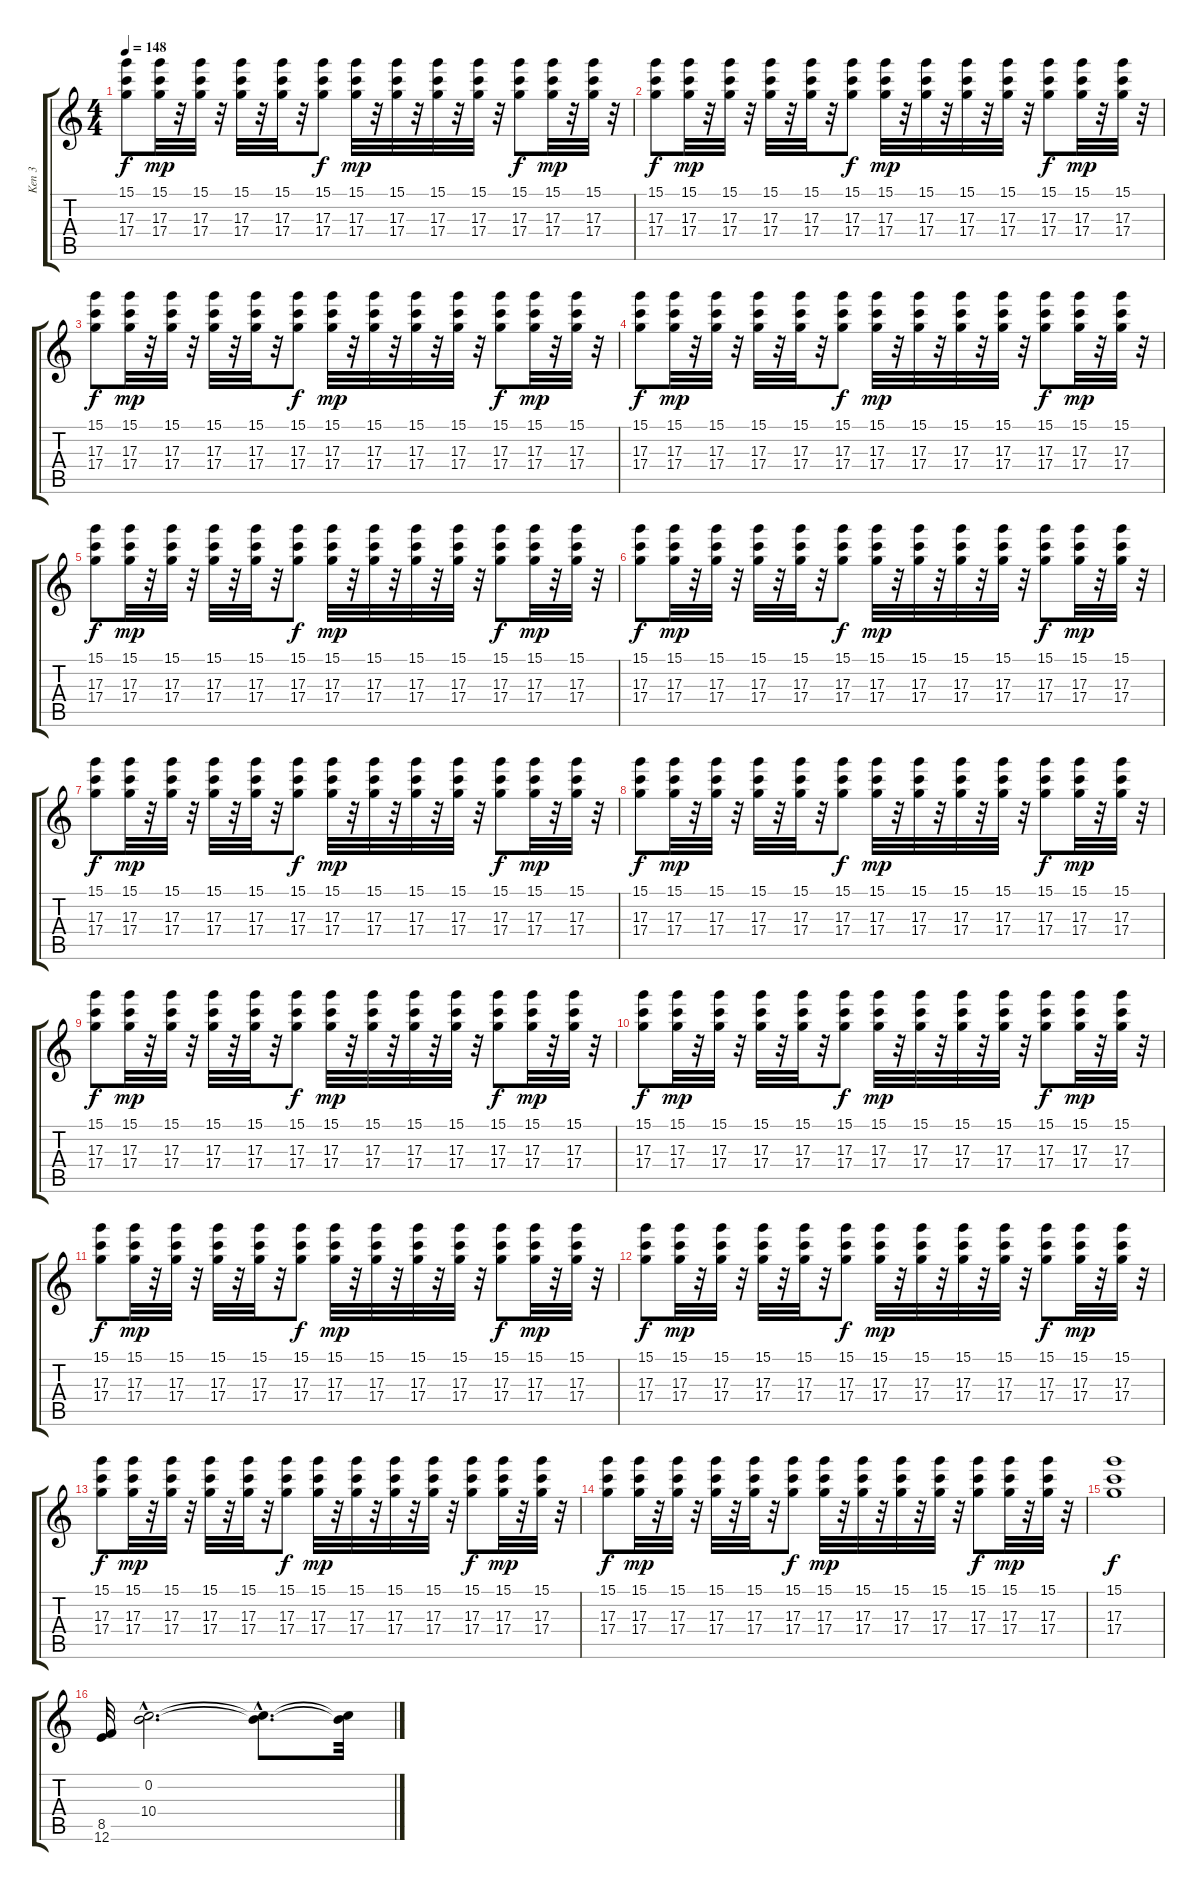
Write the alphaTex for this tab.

\track ("Ken 3" "Ken 3") {instrument distortionguitar}
\staff {score tabs}
\tuning (E4 B3 G3 D3 A2 E2) {hide}
\ts (4 4)
\tempo 148
\clef g2
\ks c
(15.1 17.3 17.4).8{dy f} (15.1 17.3 17.4).32{dy mp} r.32 (15.1 17.3 17.4).32 r.32 (15.1 17.3 17.4).32 r.32 (15.1 17.3 17.4).32 r.32 (15.1 17.3 17.4).8{dy f} (15.1 17.3 17.4).32{dy mp} r.32 (15.1 17.3 17.4).32 r.32 (15.1 17.3 17.4).32 r.32 (15.1 17.3 17.4).32 r.32 (15.1 17.3 17.4).8{dy f} (15.1 17.3 17.4).32{dy mp} r.32 (15.1 17.3 17.4).32 r.32 |
(15.1 17.3 17.4).8{dy f} (15.1 17.3 17.4).32{dy mp} r.32 (15.1 17.3 17.4).32 r.32 (15.1 17.3 17.4).32 r.32 (15.1 17.3 17.4).32 r.32 (15.1 17.3 17.4).8{dy f} (15.1 17.3 17.4).32{dy mp} r.32 (15.1 17.3 17.4).32 r.32 (15.1 17.3 17.4).32 r.32 (15.1 17.3 17.4).32 r.32 (15.1 17.3 17.4).8{dy f} (15.1 17.3 17.4).32{dy mp} r.32 (15.1 17.3 17.4).32 r.32 |
(15.1 17.3 17.4).8{dy f} (15.1 17.3 17.4).32{dy mp} r.32 (15.1 17.3 17.4).32 r.32 (15.1 17.3 17.4).32 r.32 (15.1 17.3 17.4).32 r.32 (15.1 17.3 17.4).8{dy f} (15.1 17.3 17.4).32{dy mp} r.32 (15.1 17.3 17.4).32 r.32 (15.1 17.3 17.4).32 r.32 (15.1 17.3 17.4).32 r.32 (15.1 17.3 17.4).8{dy f} (15.1 17.3 17.4).32{dy mp} r.32 (15.1 17.3 17.4).32 r.32 |
(15.1 17.3 17.4).8{dy f} (15.1 17.3 17.4).32{dy mp} r.32 (15.1 17.3 17.4).32 r.32 (15.1 17.3 17.4).32 r.32 (15.1 17.3 17.4).32 r.32 (15.1 17.3 17.4).8{dy f} (15.1 17.3 17.4).32{dy mp} r.32 (15.1 17.3 17.4).32 r.32 (15.1 17.3 17.4).32 r.32 (15.1 17.3 17.4).32 r.32 (15.1 17.3 17.4).8{dy f} (15.1 17.3 17.4).32{dy mp} r.32 (15.1 17.3 17.4).32 r.32 |
(15.1 17.3 17.4).8{dy f} (15.1 17.3 17.4).32{dy mp} r.32 (15.1 17.3 17.4).32 r.32 (15.1 17.3 17.4).32 r.32 (15.1 17.3 17.4).32 r.32 (15.1 17.3 17.4).8{dy f} (15.1 17.3 17.4).32{dy mp} r.32 (15.1 17.3 17.4).32 r.32 (15.1 17.3 17.4).32 r.32 (15.1 17.3 17.4).32 r.32 (15.1 17.3 17.4).8{dy f} (15.1 17.3 17.4).32{dy mp} r.32 (15.1 17.3 17.4).32 r.32 |
(15.1 17.3 17.4).8{dy f} (15.1 17.3 17.4).32{dy mp} r.32 (15.1 17.3 17.4).32 r.32 (15.1 17.3 17.4).32 r.32 (15.1 17.3 17.4).32 r.32 (15.1 17.3 17.4).8{dy f} (15.1 17.3 17.4).32{dy mp} r.32 (15.1 17.3 17.4).32 r.32 (15.1 17.3 17.4).32 r.32 (15.1 17.3 17.4).32 r.32 (15.1 17.3 17.4).8{dy f} (15.1 17.3 17.4).32{dy mp} r.32 (15.1 17.3 17.4).32 r.32 |
(15.1 17.3 17.4).8{dy f} (15.1 17.3 17.4).32{dy mp} r.32 (15.1 17.3 17.4).32 r.32 (15.1 17.3 17.4).32 r.32 (15.1 17.3 17.4).32 r.32 (15.1 17.3 17.4).8{dy f} (15.1 17.3 17.4).32{dy mp} r.32 (15.1 17.3 17.4).32 r.32 (15.1 17.3 17.4).32 r.32 (15.1 17.3 17.4).32 r.32 (15.1 17.3 17.4).8{dy f} (15.1 17.3 17.4).32{dy mp} r.32 (15.1 17.3 17.4).32 r.32 |
(15.1 17.3 17.4).8{dy f} (15.1 17.3 17.4).32{dy mp} r.32 (15.1 17.3 17.4).32 r.32 (15.1 17.3 17.4).32 r.32 (15.1 17.3 17.4).32 r.32 (15.1 17.3 17.4).8{dy f} (15.1 17.3 17.4).32{dy mp} r.32 (15.1 17.3 17.4).32 r.32 (15.1 17.3 17.4).32 r.32 (15.1 17.3 17.4).32 r.32 (15.1 17.3 17.4).8{dy f} (15.1 17.3 17.4).32{dy mp} r.32 (15.1 17.3 17.4).32 r.32 |
(15.1 17.3 17.4).8{dy f} (15.1 17.3 17.4).32{dy mp} r.32 (15.1 17.3 17.4).32 r.32 (15.1 17.3 17.4).32 r.32 (15.1 17.3 17.4).32 r.32 (15.1 17.3 17.4).8{dy f} (15.1 17.3 17.4).32{dy mp} r.32 (15.1 17.3 17.4).32 r.32 (15.1 17.3 17.4).32 r.32 (15.1 17.3 17.4).32 r.32 (15.1 17.3 17.4).8{dy f} (15.1 17.3 17.4).32{dy mp} r.32 (15.1 17.3 17.4).32 r.32 |
(15.1 17.3 17.4).8{dy f} (15.1 17.3 17.4).32{dy mp} r.32 (15.1 17.3 17.4).32 r.32 (15.1 17.3 17.4).32 r.32 (15.1 17.3 17.4).32 r.32 (15.1 17.3 17.4).8{dy f} (15.1 17.3 17.4).32{dy mp} r.32 (15.1 17.3 17.4).32 r.32 (15.1 17.3 17.4).32 r.32 (15.1 17.3 17.4).32 r.32 (15.1 17.3 17.4).8{dy f} (15.1 17.3 17.4).32{dy mp} r.32 (15.1 17.3 17.4).32 r.32 |
(15.1 17.3 17.4).8{dy f} (15.1 17.3 17.4).32{dy mp} r.32 (15.1 17.3 17.4).32 r.32 (15.1 17.3 17.4).32 r.32 (15.1 17.3 17.4).32 r.32 (15.1 17.3 17.4).8{dy f} (15.1 17.3 17.4).32{dy mp} r.32 (15.1 17.3 17.4).32 r.32 (15.1 17.3 17.4).32 r.32 (15.1 17.3 17.4).32 r.32 (15.1 17.3 17.4).8{dy f} (15.1 17.3 17.4).32{dy mp} r.32 (15.1 17.3 17.4).32 r.32 |
(15.1 17.3 17.4).8{dy f} (15.1 17.3 17.4).32{dy mp} r.32 (15.1 17.3 17.4).32 r.32 (15.1 17.3 17.4).32 r.32 (15.1 17.3 17.4).32 r.32 (15.1 17.3 17.4).8{dy f} (15.1 17.3 17.4).32{dy mp} r.32 (15.1 17.3 17.4).32 r.32 (15.1 17.3 17.4).32 r.32 (15.1 17.3 17.4).32 r.32 (15.1 17.3 17.4).8{dy f} (15.1 17.3 17.4).32{dy mp} r.32 (15.1 17.3 17.4).32 r.32 |
(15.1 17.3 17.4).8{dy f} (15.1 17.3 17.4).32{dy mp} r.32 (15.1 17.3 17.4).32 r.32 (15.1 17.3 17.4).32 r.32 (15.1 17.3 17.4).32 r.32 (15.1 17.3 17.4).8{dy f} (15.1 17.3 17.4).32{dy mp} r.32 (15.1 17.3 17.4).32 r.32 (15.1 17.3 17.4).32 r.32 (15.1 17.3 17.4).32 r.32 (15.1 17.3 17.4).8{dy f} (15.1 17.3 17.4).32{dy mp} r.32 (15.1 17.3 17.4).32 r.32 |
(15.1 17.3 17.4).8{dy f} (15.1 17.3 17.4).32{dy mp} r.32 (15.1 17.3 17.4).32 r.32 (15.1 17.3 17.4).32 r.32 (15.1 17.3 17.4).32 r.32 (15.1 17.3 17.4).8{dy f} (15.1 17.3 17.4).32{dy mp} r.32 (15.1 17.3 17.4).32 r.32 (15.1 17.3 17.4).32 r.32 (15.1 17.3 17.4).32 r.32 (15.1 17.3 17.4).8{dy f} (15.1 17.3 17.4).32{dy mp} r.32 (15.1 17.3 17.4).32 r.32 |
(15.1 17.3 17.4).1{dy f} |
(8.5 12.6).32 (0.2{hac} 10.4{hac}).2{d} (0.2{hac t} 10.4{hac t}).8{d} (0.2{t} 10.4{t}).32
